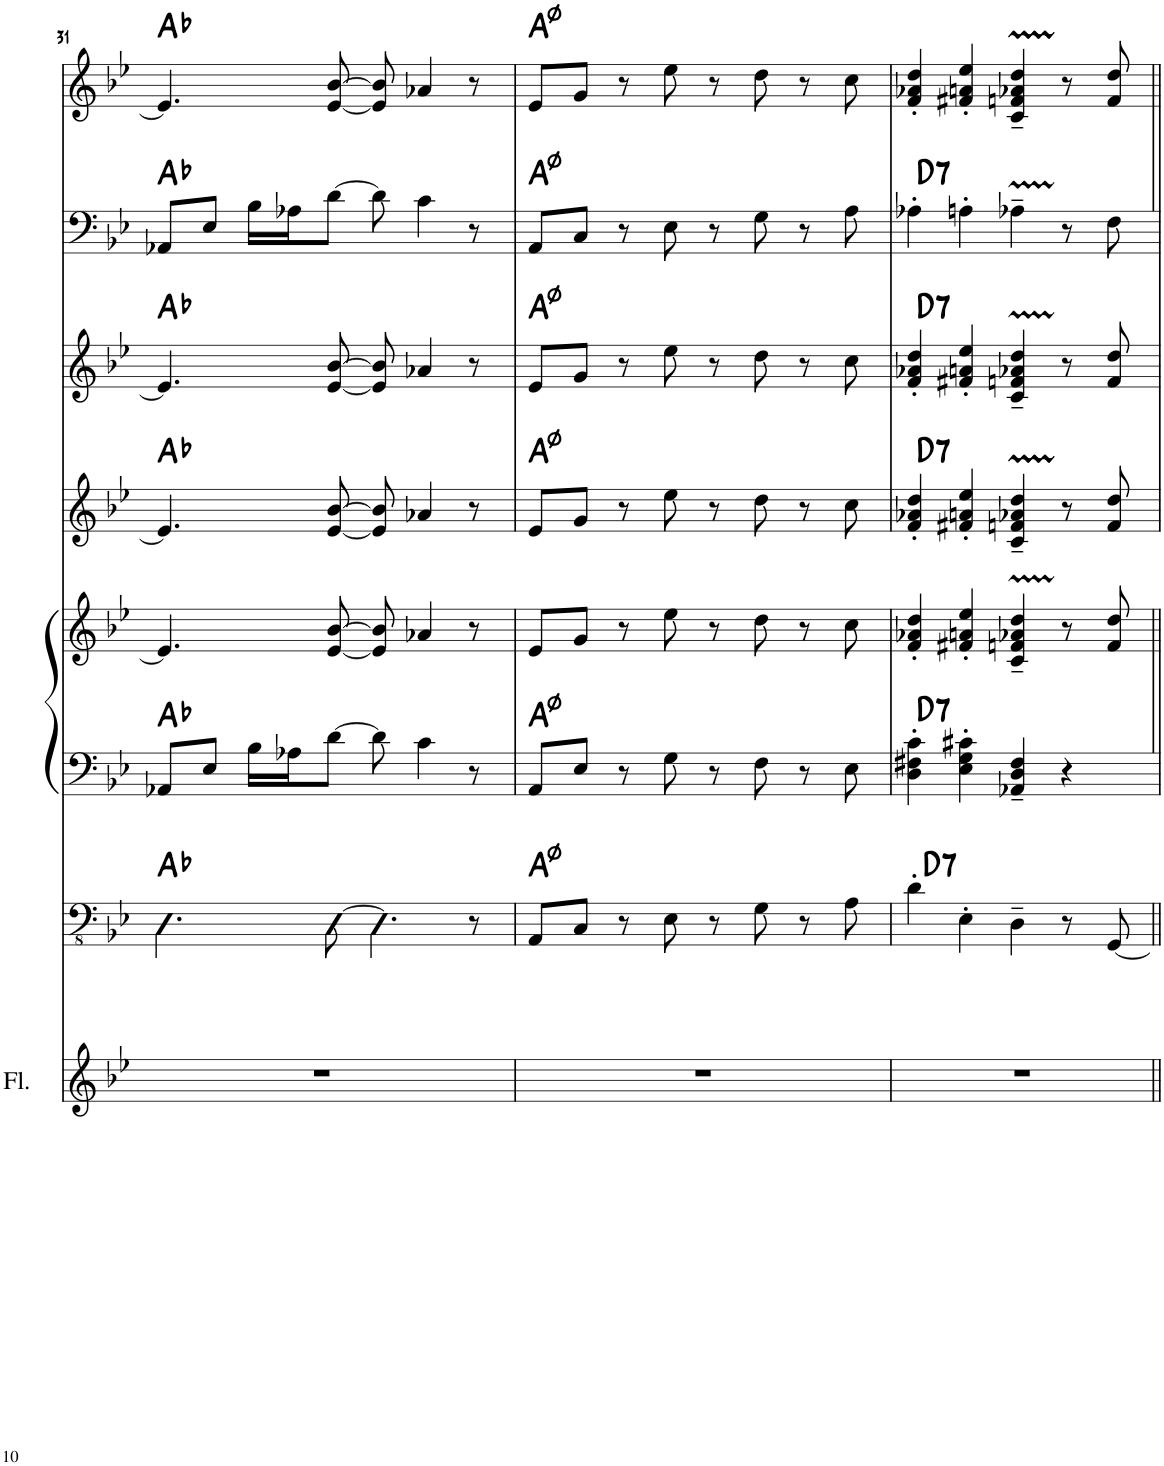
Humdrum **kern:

**kern	**kern	**harte	**kern	**kern	**harte	**kern	**harte	**kern	**harte	**kern	**harte	**kern	**harte
*part7	*part6	*part6	*part5	*part5	*part5	*part4	*part4	*part3	*part3	*part2	*part2	*part1	*part1
*staff8	*staff7	*	*staff6	*staff5	*	*staff4	*	*staff3	*	*staff2	*	*staff1	*
*I"Flute	*I"Dr/Bs	*	*I"Pn	*	*	*I"Eb	*	*I"Bb	*	*I"C Ba	*	*I"C Tre	*
*I'Fl.	*	*	*	*	*	*	*	*	*	*	*	*	*
!!LO:PB:g=z
*clefG2	*clefFv4	*	*clefF4	*clefG2	*	*clefG2	*	*clefG2	*	*clefF4	*	*clefG2	*
*	*	*	*	*	*	*ITrd5c9	*	*ITrd1c2	*	*	*	*	*
*k[b-e-]	*k[b-e-]	*	*k[b-e-]	*k[b-e-]	*	*k[b-e-]	*	*k[b-e-]	*	*k[b-e-]	*	*k[b-e-]	*
*M2/2	*M2/2	*	*M2/2	*M2/2	*	*M2/2	*	*M2/2	*	*M2/2	*	*M2/2	*
*met(c|)	*met(c|)	*	*met(c|)	*met(c|)	*	*met(c|)	*	*met(c|)	*	*met(c|)	*	*met(c|)	*
=31	=31	=31	=31	=31	=31	=31	=31	=31	=31	=31	=31	=31	=31
1r	4.DD\	Ab:maj	8AA-X/L	4.e-/]	Ab:maj	4.e-/]	Ab:maj	4.e-/]	Ab:maj	8AA-X/L	Ab:maj	4.e-/]	Ab:maj
.	.	.	8E-/J	.	.	.	.	.	.	8E-/J	.	.	.
.	.	.	16B-\LL	.	.	.	.	.	.	16B-\LL	.	.	.
.	.	.	16A-X\J	.	.	.	.	.	.	16A-X\J	.	.	.
.	[8DD\	.	[8d\J	[8e-/ [8b-/	.	[8e-/ [8b-/	.	[8e-/ [8b-/	.	[8d\J	.	[8e-/ [8b-/	.
.	4.DD\]	.	8d\]	8e-/] 8b-/]	.	8e-/] 8b-/]	.	8e-/] 8b-/]	.	8d\]	.	8e-/] 8b-/]	.
.	.	.	4c\	4a-X/	.	4a-X/	.	4a-X/	.	4c\	.	4a-X/	.
.	8r	.	8r	8r	.	8r	.	8r	.	8r	.	8r	.
=32	=32	=32	=32	=32	=32	=32	=32	=32	=32	=32	=32	=32	=32
1r	8AAA/L	A:hdim7	8AA/L	8e-/L	A:hdim7	8e-/L	A:hdim7	8e-/L	A:hdim7	8AA/L	A:hdim7	8e-/L	A:hdim7
.	8CC/J	.	8E-/J	8g/J	.	8g/J	.	8g/J	.	8C/J	.	8g/J	.
.	8r	.	8r	8r	.	8r	.	8r	.	8r	.	8r	.
.	8EE-\	.	8G\	8ee-\	.	8ee-\	.	8ee-\	.	8E-\	.	8ee-\	.
.	8r	.	8r	8r	.	8r	.	8r	.	8r	.	8r	.
.	8GG\	.	8F\	8dd\	.	8dd\	.	8dd\	.	8G\	.	8dd\	.
.	8r	.	8r	8r	.	8r	.	8r	.	8r	.	8r	.
.	8AA\	.	8E-\	8cc\	.	8cc\	.	8cc\	.	8A\	.	8cc\	.
=33	=33	=33	=33	=33	=33	=33	=33	=33	=33	=33	=33	=33	=33
!	!	!LO:H:kt=7	!	!	!LO:H:kt=7	!	!LO:H:kt=7	!	!LO:H:kt=7	!	!LO:H:kt=7	!	!
1r	4D'\	D:7	4D\' 4F#X\' 4c\'	4f/' 4a-X/' 4dd/'	D:7	4f/' 4a-X/' 4dd/'	D:7	4f/' 4a-X/' 4dd/'	D:7	4A-X'\	D:7	4f/' 4a-X/' 4dd/'	.
.	4EE-'\	.	4E-\' 4G\' 4c#X\'	4f#X/' 4an/' 4ee-/'	.	4f#X/' 4an/' 4ee-/'	.	4f#X/' 4an/' 4ee-/'	.	4An'\	.	4f#X/' 4an/' 4ee-/'	.
.	4DD~\	.	4AA-X/~ 4D/~ 4F#/~	4c/~ 4fn/~ 4a-X/~ 4dd/~	.	4c/~ 4fn/~ 4a-X/~ 4dd/~	.	4c/~ 4fn/~ 4a-X/~ 4dd/~	.	4A-X~\	.	4c/~ 4fn/~ 4a-X/~ 4dd/~	.
.	8r	.	4r	8r	.	8r	.	8r	.	8r	.	8r	.
.	[8GGG/	.	.	8f/ 8dd/	.	8f/ 8dd/	.	8f/ 8dd/	.	8F\	.	8f/ 8dd/	.
=||	=||	=||	=||	=||	=||	=||	=||	=||	=||	=||	=||	=||	=||
*-	*-	*-	*-	*-	*-	*-	*-	*-	*-	*-	*-	*-	*-
